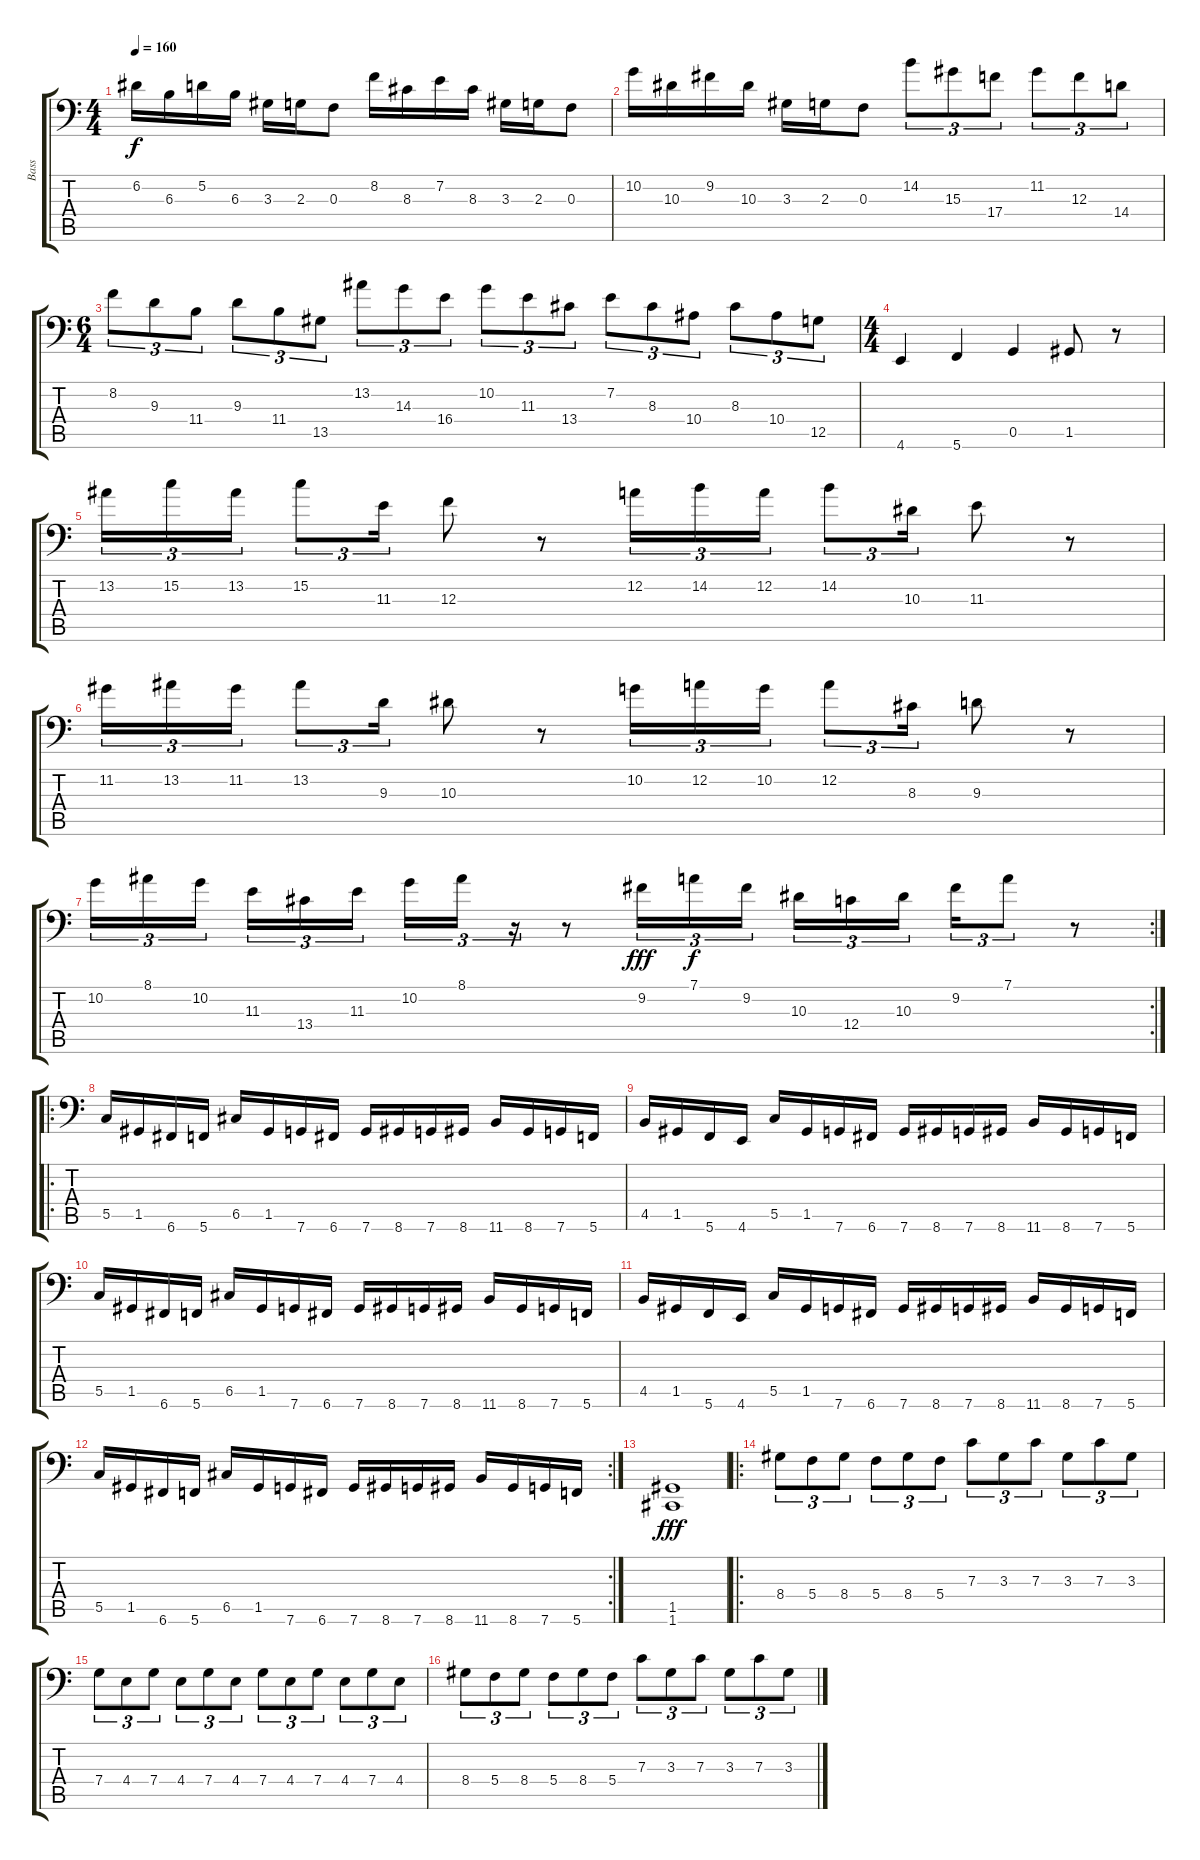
\track ("Bass" "Bass") {instrument electricbassfinger}
\staff {score tabs}
\tuning (D3 A2 F2 C2 G1 C1) {hide}
\ts (4 4)
\tempo 160
\clef f4
\ks c
6.2.16{dy f} 6.3.16 5.2.16 6.3.16 3.3.16 2.3.16 0.3.8 8.2.16 8.3.16 7.2.16 8.3.16 3.3.16 2.3.16 0.3.8 |
10.2.16 10.3.16 9.2.16 10.3.16 3.3.16 2.3.16 0.3.8 14.2.8{tu (3 2)} 15.3.8{tu (3 2)} 17.4.8{tu (3 2)} 11.2.8{tu (3 2)} 12.3.8{tu (3 2)} 14.4.8{tu (3 2)} |
\ts (6 4)
8.2.8{tu (3 2)} 9.3.8{tu (3 2)} 11.4.8{tu (3 2)} 9.3.8{tu (3 2)} 11.4.8{tu (3 2)} 13.5.8{tu (3 2)} 13.2.8{tu (3 2)} 14.3.8{tu (3 2)} 16.4.8{tu (3 2)} 10.2.8{tu (3 2)} 11.3.8{tu (3 2)} 13.4.8{tu (3 2)} 7.2.8{tu (3 2)} 8.3.8{tu (3 2)} 10.4.8{tu (3 2)} 8.3.8{tu (3 2)} 10.4.8{tu (3 2)} 12.5.8{tu (3 2)} |
\ts (4 4)
4.6.4 5.6.4 0.5.4 1.5.8 r.8 |
13.2.16{tu (3 2)} 15.2.16{tu (3 2)} 13.2.16{tu (3 2)} 15.2.8{tu (3 2)} 11.3.16{tu (3 2)} 12.3.8 r.8 12.2.16{tu (3 2)} 14.2.16{tu (3 2)} 12.2.16{tu (3 2)} 14.2.8{tu (3 2)} 10.3.16{tu (3 2)} 11.3.8 r.8 |
11.2.16{tu (3 2)} 13.2.16{tu (3 2)} 11.2.16{tu (3 2)} 13.2.8{tu (3 2)} 9.3.16{tu (3 2)} 10.3.8 r.8 10.2.16{tu (3 2)} 12.2.16{tu (3 2)} 10.2.16{tu (3 2)} 12.2.8{tu (3 2)} 8.3.16{tu (3 2)} 9.3.8 r.8 |
\rc 2
10.2.16{tu (3 2)} 8.1.16{tu (3 2)} 10.2.16{tu (3 2) beam splitsecondary} 11.3.16{tu (3 2)} 13.4.16{tu (3 2)} 11.3.16{tu (3 2)} 10.2.16{tu (3 2)} 8.1.16{tu (3 2)} r.16{tu (3 2)} r.8 9.2.16{tu (3 2) dy fff} 7.1.16{tu (3 2) dy f} 9.2.16{tu (3 2) beam splitsecondary} 10.3.16{tu (3 2)} 12.4.16{tu (3 2)} 10.3.16{tu (3 2)} 9.2.16{tu (3 2)} 7.1.8{tu (3 2)} r.8 |
\ro
5.5.16 1.5.16 6.6.16 5.6.16 6.5.16 1.5.16 7.6.16 6.6.16 7.6.16 8.6.16 7.6.16 8.6.16 11.6.16 8.6.16 7.6.16 5.6.16 |
4.5.16 1.5.16 5.6.16 4.6.16 5.5.16 1.5.16 7.6.16 6.6.16 7.6.16 8.6.16 7.6.16 8.6.16 11.6.16 8.6.16 7.6.16 5.6.16 |
5.5.16 1.5.16 6.6.16 5.6.16 6.5.16 1.5.16 7.6.16 6.6.16 7.6.16 8.6.16 7.6.16 8.6.16 11.6.16 8.6.16 7.6.16 5.6.16 |
4.5.16 1.5.16 5.6.16 4.6.16 5.5.16 1.5.16 7.6.16 6.6.16 7.6.16 8.6.16 7.6.16 8.6.16 11.6.16 8.6.16 7.6.16 5.6.16 |
\rc 2
5.5.16 1.5.16 6.6.16 5.6.16 6.5.16 1.5.16 7.6.16 6.6.16 7.6.16 8.6.16 7.6.16 8.6.16 11.6.16 8.6.16 7.6.16 5.6.16 |
(1.5 1.6).1{dy fff} |
\ro
8.4.8{tu (3 2)} 5.4.8{tu (3 2)} 8.4.8{tu (3 2)} 5.4.8{tu (3 2)} 8.4.8{tu (3 2)} 5.4.8{tu (3 2)} 7.3.8{tu (3 2)} 3.3.8{tu (3 2)} 7.3.8{tu (3 2)} 3.3.8{tu (3 2)} 7.3.8{tu (3 2)} 3.3.8{tu (3 2)} |
7.4.8{tu (3 2)} 4.4.8{tu (3 2)} 7.4.8{tu (3 2)} 4.4.8{tu (3 2)} 7.4.8{tu (3 2)} 4.4.8{tu (3 2)} 7.4.8{tu (3 2)} 4.4.8{tu (3 2)} 7.4.8{tu (3 2)} 4.4.8{tu (3 2)} 7.4.8{tu (3 2)} 4.4.8{tu (3 2)} |
8.4.8{tu (3 2)} 5.4.8{tu (3 2)} 8.4.8{tu (3 2)} 5.4.8{tu (3 2)} 8.4.8{tu (3 2)} 5.4.8{tu (3 2)} 7.3.8{tu (3 2)} 3.3.8{tu (3 2)} 7.3.8{tu (3 2)} 3.3.8{tu (3 2)} 7.3.8{tu (3 2)} 3.3.8{tu (3 2)}
